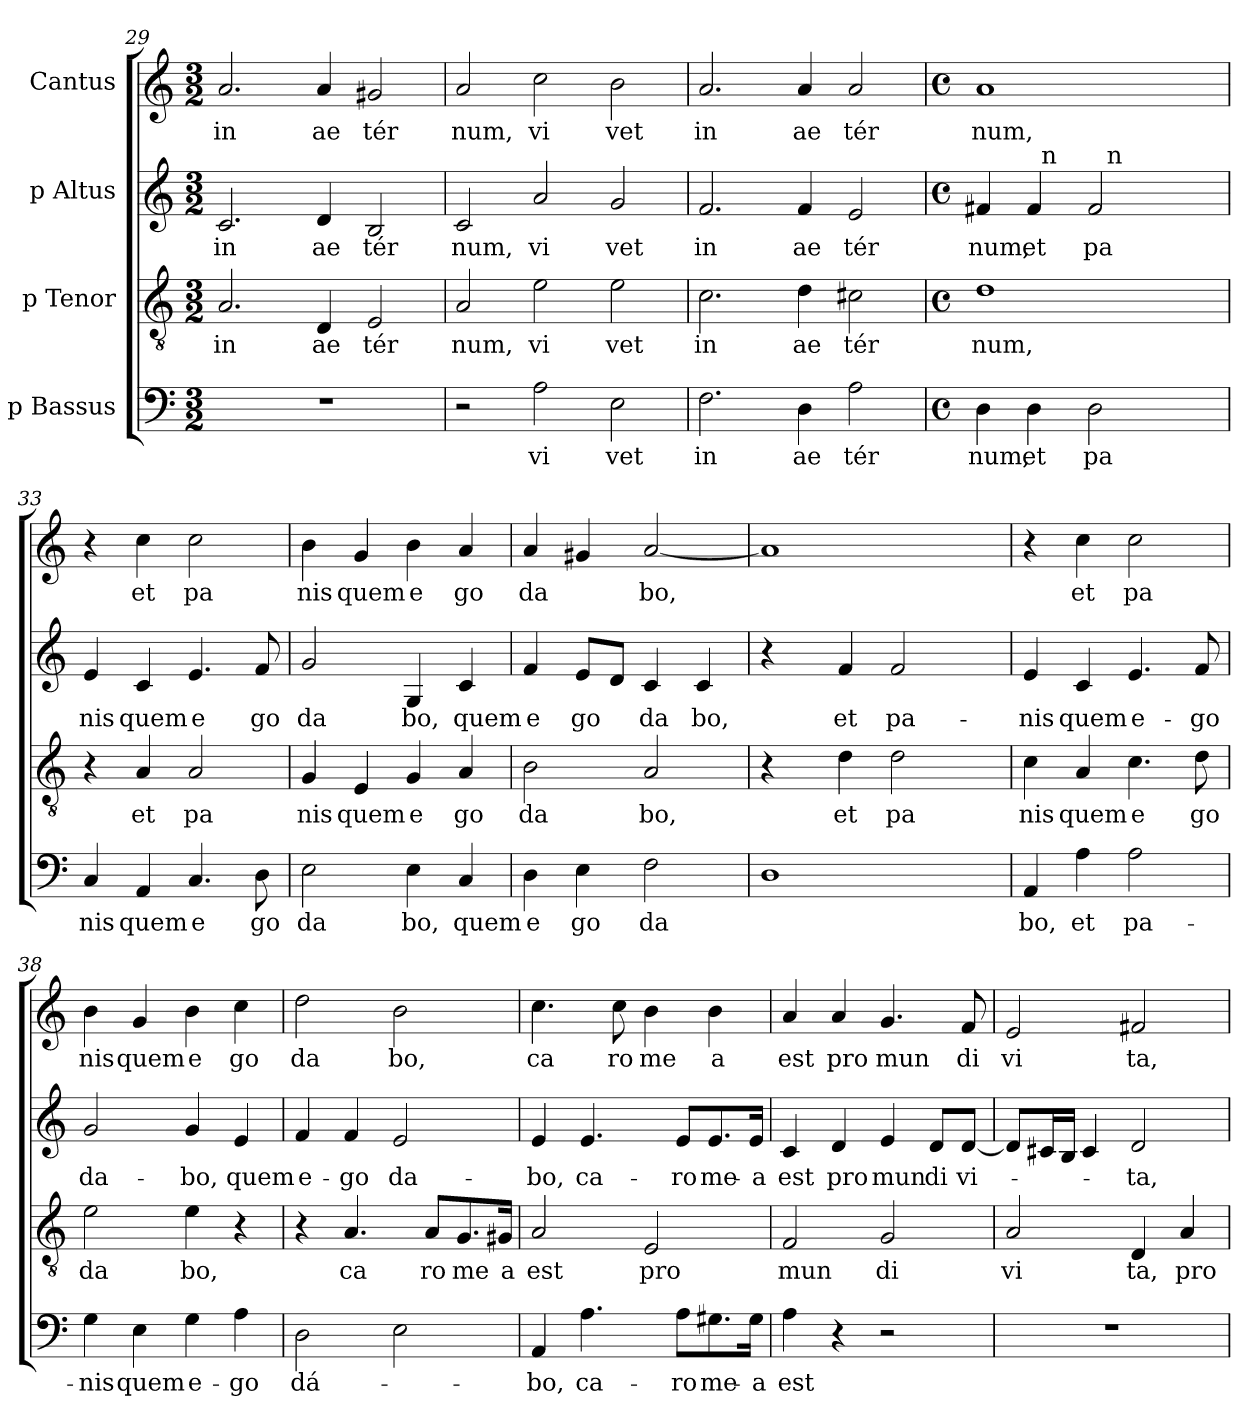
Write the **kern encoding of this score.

**kern	**text	**kern	**text	**kern	**text	**kern	**text
*part4	*part4	*part3	*part3	*part2	*part2	*part1	*part1
*staff4	*staff4	*staff3	*staff3	*staff2	*staff2	*staff1	*staff1
*I"p Bassus	*	*I"p Tenor	*	*I"p Altus	*	*I"Cantus	*
*clefF4	*	*clefGv2	*	*clefG2	*	*clefG2	*
*M3/2	*	*M3/2	*	*M3/2	*	*M3/2	*
=29	=29	=29	=29	=29	=29	=29	=29
!LO:N:vis=1	!	!	!LO:LY:b:cj	!	!LO:LY:b:cj	!	!LO:LY:b:cj
1.r	.	2.A/	in	2.c/	in	2.a/	in
!	!	!	!LO:LY:b:cj	!	!LO:LY:b:cj	!	!LO:LY:b:cj
.	.	4D/	ae	4d/	ae	4a/	ae
!	!	!	!LO:LY:b:cj	!	!LO:LY:b:cj	!	!LO:LY:b:cj
.	.	2E/	tér	2B/	tér	2g#X/	tér
=30	=30	=30	=30	=30	=30	=30	=30
!	!	!	!LO:LY:b:cj	!	!LO:LY:b:cj	!	!LO:LY:b:cj
2r	.	2A/	num,	2c/	num,	2a/	num,
!	!LO:LY:b:cj	!	!LO:LY:b:cj	!	!LO:LY:b:cj	!	!LO:LY:b:cj
2A\	vi	2e\	vi	2a/	vi	2cc\	vi
!	!LO:LY:b:cj	!	!LO:LY:b:cj	!	!LO:LY:b:cj	!	!LO:LY:b:cj
2E\	vet	2e\	vet	2g/	vet	2b\	vet
=31	=31	=31	=31	=31	=31	=31	=31
!	!LO:LY:b:cj	!	!LO:LY:b:cj	!	!LO:LY:b:cj	!	!LO:LY:b:cj
2.F\	in	2.c\	in	2.f/	in	2.a/	in
!	!LO:LY:b:cj	!	!LO:LY:b:cj	!	!LO:LY:b:cj	!	!LO:LY:b:cj
4D\	ae	4d\	ae	4f/	ae	4a/	ae
!	!LO:LY:b:cj	!	!LO:LY:b:cj	!	!LO:LY:b:cj	!	!LO:LY:b:cj
2A\	tér	2c#X\	tér	2e/	tér	2a/	tér
=32	=32	=32	=32	=32	=32	=32	=32
*M4/4	*	*M4/4	*	*M4/4	*	*M4/4	*
*met(c)	*	*met(c)	*	*met(c)	*	*met(c)	*
!	!LO:LY:b:cj	!	!LO:LY:b:cj	!	!LO:LY:b:cj	!	!LO:LY:b:cj
*	*	*	*	*^	*	*	*
*	*	*	*	*	*^	*	*	*
4D\	num,	1d	num,	4f#X/	4ryy	2ryy	num,	1a	num,
!	!LO:LY:b:cj	!	!	!	!	!	!LO:LY:b:cj	!	!
4D\	et	.	.	4f#/	32ryy	.	et	.	.
!	!	!	!	!	!LO:TX:a:t=n	!	!	!	!
.	.	.	.	.	2ryy	.	.	.	.
!	!LO:LY:b:cj	!	!	!	!	!	!LO:LY:b:cj	!	!
2D\	pa	.	.	2f#/	.	32.ryy	pa	.	.
!	!	!	!	!	!	!LO:TX:a:t=n	!	!	!
.	.	.	.	.	.	4ryy	.	.	.
.	.	.	.	.	8..ryy	.	.	.	.
.	.	.	.	.	.	8ryy	.	.	.
.	.	.	.	.	.	16ryy	.	.	.
.	.	.	.	.	.	64ryy	.	.	.
=33	=33	=33	=33	=33	=33	=33	=33	=33	=33
!	!LO:LY:b:cj	!	!	!	!	!	!LO:LY:b:cj	!	!
*	*	*	*	*v	*v	*v	*	*	*
4C/	nis	4r	.	4e/	nis	4r	.
!	!LO:LY:b:cj	!	!LO:LY:b:cj	!	!LO:LY:b:cj	!	!LO:LY:b:cj
4AA/	quem	4A/	et	4c/	quem	4cc\	et
!	!LO:LY:b:cj	!	!LO:LY:b:cj	!	!LO:LY:b:cj	!	!LO:LY:b:cj
4.C/	e	2A/	pa	4.e/	e	2cc\	pa
!	!LO:LY:b:cj	!	!	!	!LO:LY:b:cj	!	!
8D\	go	.	.	8f/	go	.	.
=34	=34	=34	=34	=34	=34	=34	=34
!	!LO:LY:b:cj	!	!LO:LY:b:cj	!	!LO:LY:b:cj	!	!LO:LY:b:cj
2E\	da	4G/	nis	2g/	da	4b\	nis
!	!	!	!LO:LY:b:cj	!	!	!	!LO:LY:b:cj
.	.	4E/	quem	.	.	4g/	quem
!	!LO:LY:b:cj	!	!LO:LY:b:cj	!	!LO:LY:b:cj	!	!LO:LY:b:cj
4E\	bo,	4G/	e	4G/	bo,	4b\	e
!	!LO:LY:b:cj	!	!LO:LY:b:cj	!	!LO:LY:b:cj	!	!LO:LY:b:cj
4C/	quem	4A/	go	4c/	quem	4a/	go
=35	=35	=35	=35	=35	=35	=35	=35
!	!LO:LY:b:cj	!	!LO:LY:b:cj	!	!LO:LY:b:cj	!	!LO:LY:b:cj
4D\	e	2B\	da	4f/	e	4a/	da
!	!LO:LY:b:cj	!	!	!	!LO:LY:b:cj	!	!
4E\	go	.	.	8e/L	go	4g#X/	.
.	.	.	.	8d/J	.	.	.
!	!LO:LY:b:cj	!	!LO:LY:b:cj	!	!LO:LY:b:cj	!	!LO:LY:b:cj
2F\	da	2A/	bo,	4c/	da	[>2a/	bo,
!	!	!	!	!	!LO:LY:b:cj	!	!
.	.	.	.	4c/	bo,	.	.
!!LO:LB:g=z
=36	=36	=36	=36	=36	=36	=36	=36
*^	*	*	*	*	*	*^	*
1D	8ryy	.	4r	.	4r	.	1a]	8ryy	.
.	32ryy	.	.	.	.	.	.	32ryy	.
.	2ryy	.	.	.	.	.	.	2ryy	.
!	!	!	!	!LO:LY:b:cj	!	!LO:LY:b:cj	!	!	!
.	.	.	4d\	et	4f/	et	.	.	.
!	!	!	!	!LO:LY:b:cj	!	!LO:LY:b:cj	!	!	!
.	.	.	2d\	pa	2f/	pa-	.	.	.
.	4ryy	.	.	.	.	.	.	4ryy	.
.	16.ryy	.	.	.	.	.	.	16.ryy	.
=37	=37	=37	=37	=37	=37	=37	=37	=37	=37
!	!	!LO:LY:b:cj	!	!LO:LY:b:cj	!	!LO:LY:b:cj	!	!	!
*v	*v	*	*	*	*	*	*v	*v	*
4AA/	bo,	4c\	nis	4e/	-nis	4r	.
!	!LO:LY:b:cj	!	!LO:LY:b:cj	!	!LO:LY:b:cj	!	!LO:LY:b:cj
4A\	et	4A/	quem	4c/	quem	4cc\	et
!	!LO:LY:b:cj	!	!LO:LY:b:cj	!	!LO:LY:b:cj	!	!LO:LY:b:cj
2A\	pa-	4.c\	e	4.e/	e-	2cc\	pa
!	!	!	!LO:LY:b:cj	!	!LO:LY:b:cj	!	!
.	.	8d\	go	8f/	-go	.	.
=38	=38	=38	=38	=38	=38	=38	=38
!	!LO:LY:b:cj	!	!LO:LY:b:cj	!	!LO:LY:b:cj	!	!LO:LY:b:cj
4G\	-nis	2e\	da	2g/	da-	4b\	nis
!	!LO:LY:b:cj	!	!	!	!	!	!LO:LY:b:cj
4E\	quem	.	.	.	.	4g/	quem
!	!LO:LY:b:cj	!	!LO:LY:b:cj	!	!LO:LY:b:cj	!	!LO:LY:b:cj
4G\	e-	4e\	bo,	4g/	-bo,	4b\	e
!	!LO:LY:b:cj	!	!	!	!LO:LY:b:cj	!	!LO:LY:b:cj
4A\	-go	4r	.	4e/	quem	4cc\	go
=39	=39	=39	=39	=39	=39	=39	=39
!	!LO:LY:b:cj	!	!	!	!LO:LY:b:cj	!	!LO:LY:b:cj
2D\	dá-	4r	.	4f/	e-	2dd\	da
!	!	!	!LO:LY:b:cj	!	!LO:LY:b:cj	!	!
.	.	4.A/	ca	4f/	-go	.	.
!	!	!	!	!	!LO:LY:b:cj	!	!LO:LY:b:cj
2E\	.	.	.	2e/	da-	2b\	bo,
!	!	!	!LO:LY:b:cj	!	!	!	!
.	.	8A/L	ro	.	.	.	.
!	!	!	!LO:LY:b:cj	!	!	!	!
.	.	8.G/	me	.	.	.	.
!	!	!	!LO:LY:b:cj	!	!	!	!
.	.	16G#X/J	a	.	.	.	.
=40	=40	=40	=40	=40	=40	=40	=40
!	!LO:LY:b:cj	!	!LO:LY:b:cj	!	!LO:LY:b:cj	!	!LO:LY:b:cj
4AA/	-bo,	2A/	est	4e/	-bo,	4.cc\	ca
!	!LO:LY:b:cj	!	!	!	!LO:LY:b:cj	!	!
4.A\	ca-	.	.	4.e/	ca-	.	.
!	!	!	!	!	!	!	!LO:LY:b:cj
.	.	.	.	.	.	8cc\	ro
!	!	!	!LO:LY:b:cj	!	!	!	!LO:LY:b:cj
.	.	2E/	pro	.	.	4b\	me
!	!LO:LY:b:cj	!	!	!	!LO:LY:b:cj	!	!
8A\L	-ro	.	.	8e/L	-ro	.	.
!	!LO:LY:b:cj	!	!	!	!LO:LY:b:cj	!	!LO:LY:b:cj
8.G#X\	me-	.	.	8.e/	me-	4b\	a
!	!LO:LY:b:cj	!	!	!	!LO:LY:b:cj	!	!
16G#\J	-a	.	.	16e/J	-a	.	.
=41	=41	=41	=41	=41	=41	=41	=41
!	!LO:LY:b:cj	!	!LO:LY:b:cj	!	!LO:LY:b:cj	!	!LO:LY:b:cj
4A\	est	2F/	mun	4c/	est	4a/	est
!	!	!	!	!	!LO:LY:b:cj	!	!LO:LY:b:cj
4r	.	.	.	4d/	pro	4a/	pro
!	!	!	!LO:LY:b:cj	!	!LO:LY:b:cj	!	!LO:LY:b:cj
2r	.	2G/	di	4e/	mun	4.g/	mun
!	!	!	!	!	!LO:LY:b:cj	!	!
.	.	.	.	8d/L	di	.	.
!	!	!	!	!	!LO:LY:b:cj	!	!LO:LY:b:cj
.	.	.	.	[<8d/J	vi-	8f/	di
=42	=42	=42	=42	=42	=42	=42	=42
!	!	!	!LO:LY:b:cj	!	!	!	!LO:LY:b:cj
1r	.	2A/	vi	8d/L]	.	2e/	vi
.	.	.	.	16c#X/	.	.	.
.	.	.	.	16B/J	.	.	.
.	.	.	.	4c#/	.	.	.
!	!	!	!LO:LY:b:cj	!	!LO:LY:b:cj	!	!LO:LY:b:cj
.	.	4D/	ta,	2d/	-ta,	2f#X/	ta,
!	!	!	!LO:LY:b:cj	!	!	!	!
.	.	4A/	pro	.	.	.	.
=	=	=	=	=	=	=	=
*-	*-	*-	*-	*-	*-	*-	*-
